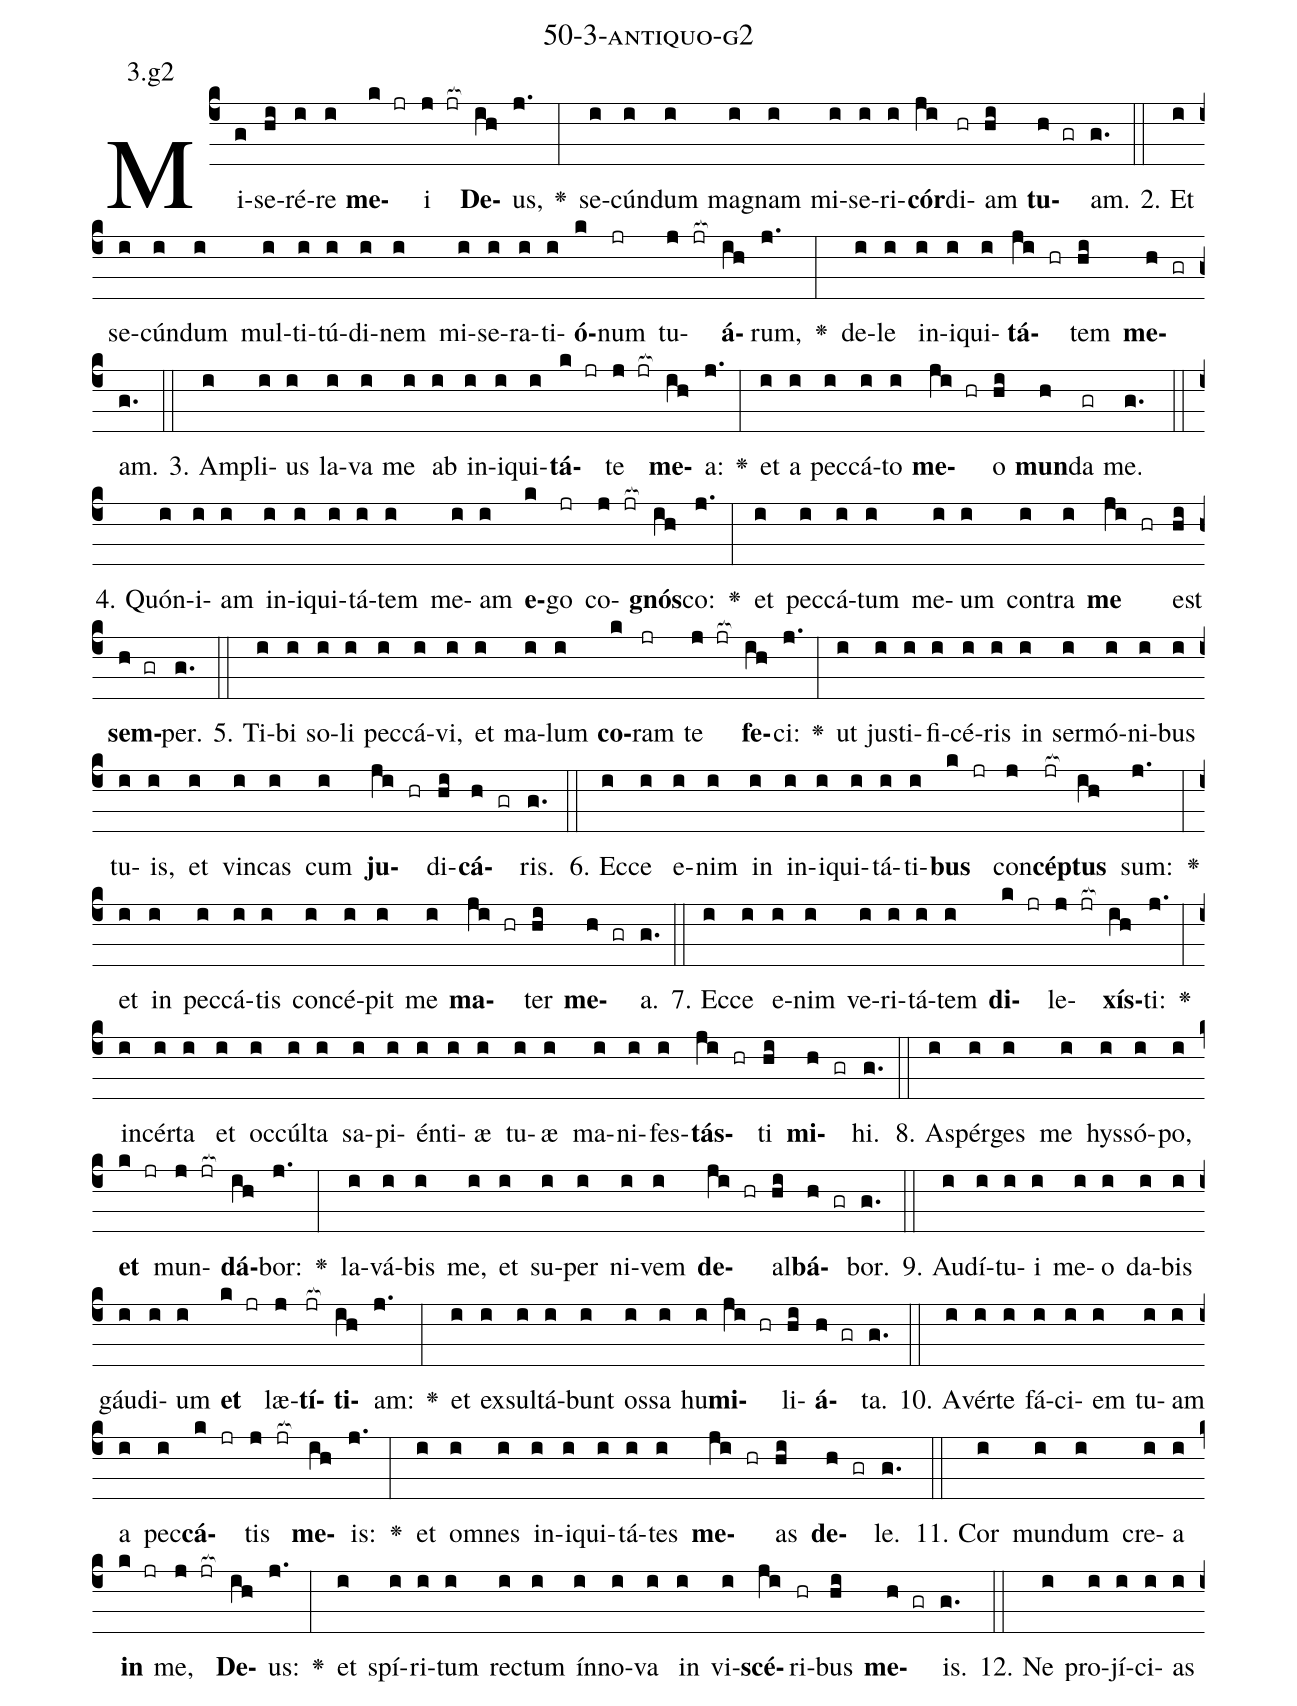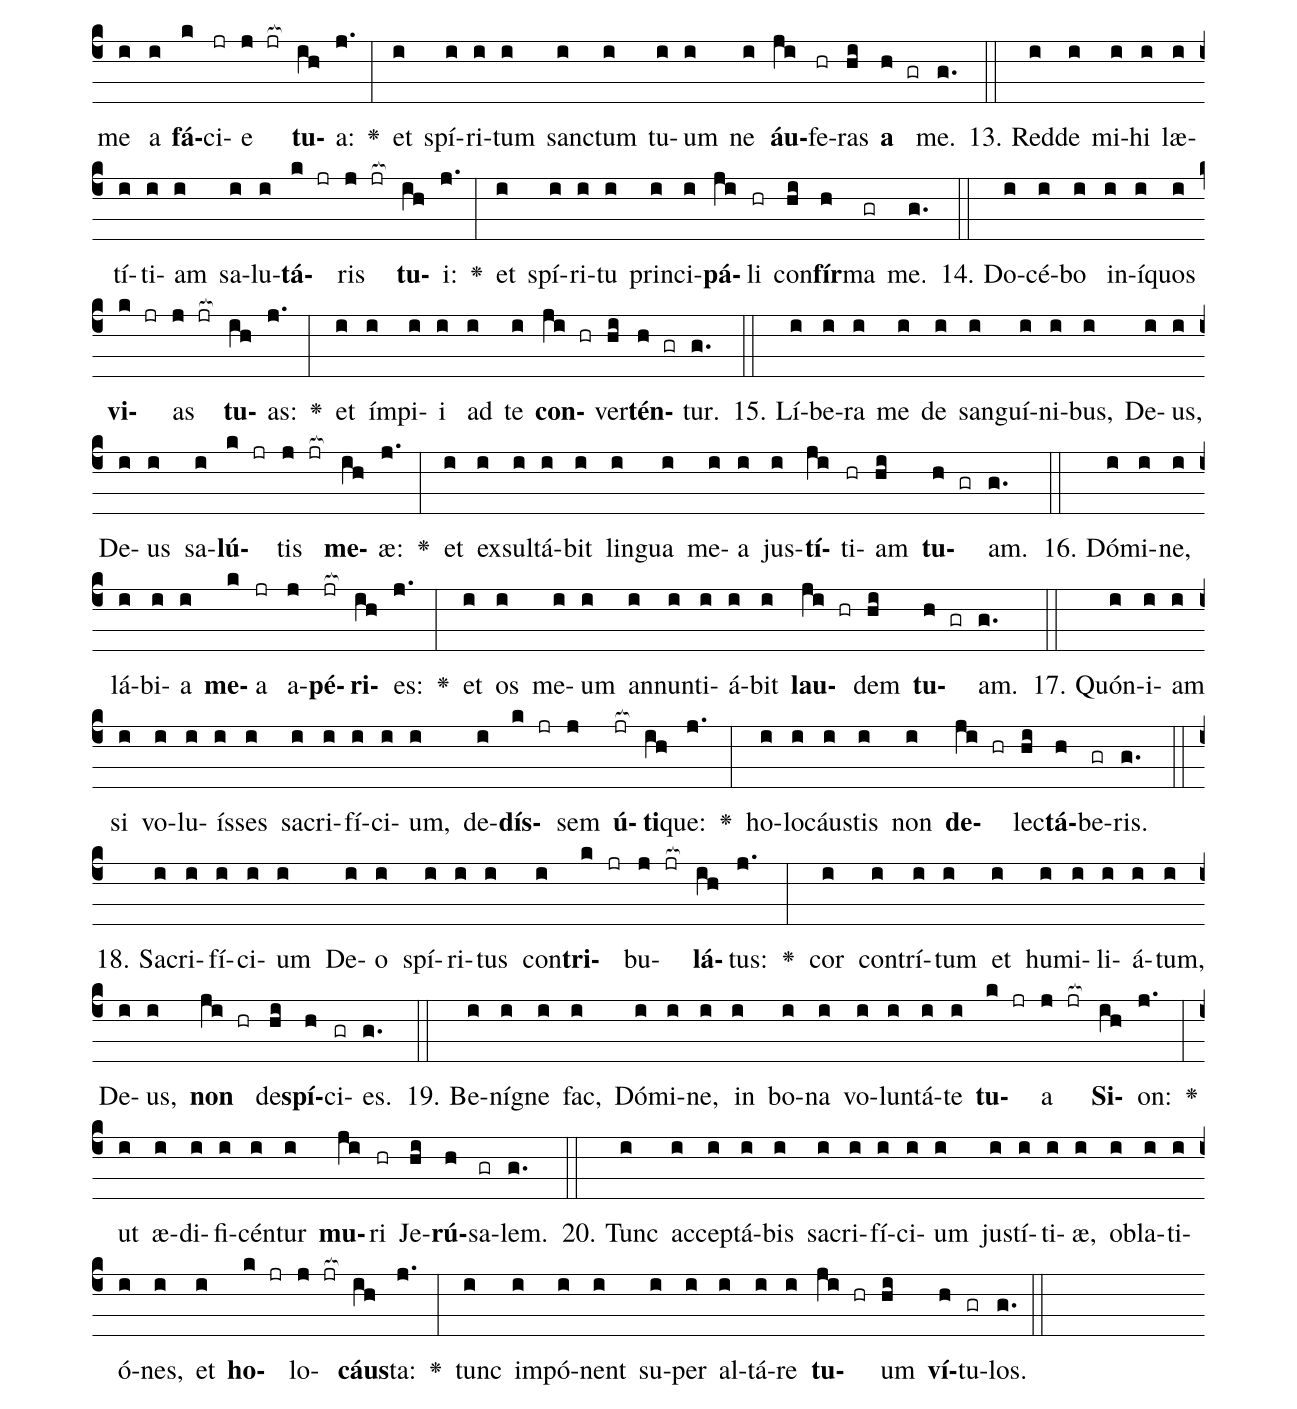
name: 50-3-antiquo-g2;
annotation: 3.g2;
%%
(c4)Mi(g)se(hi)ré(i)re(i) <b>me</b>(k jr)i(j jr[ocb:1{]) <b>De</b>(ih[ocb:0}])us,(j.) <v>\greheightstar</v>(:) se(i)cún(i)dum(i) ma(i)gnam(i) mi(i)se(i)ri(i)<b>cór</b>(ji)di(hr)am(hi) <b>tu</b>(h gr)am.(g.) (::)
2. Et(i) se(i)cún(i)dum(i) mul(i)ti(i)tú(i)di(i)nem(i) mi(i)se(i)ra(i)ti(i)<b>ó</b>(k)num(jr) tu(j jr[ocb:1{])<b>á</b>(ih[ocb:0}])rum,(j.) <v>\greheightstar</v>(:) de(i)le(i) in(i)i(i)qui(i)<b>tá</b>(ji hr)tem(hi) <b>me</b>(h gr)am.(g.) (::)
3. Am(i)pli(i)us(i) la(i)va(i) me(i) ab(i) in(i)i(i)qui(i)<b>tá</b>(k jr)te(j jr[ocb:1{]) <b>me</b>(ih[ocb:0}])a:(j.) <v>\greheightstar</v>(:) et(i) a(i) pec(i)cá(i)to(i) <b>me</b>(ji hr)o(hi) <b>mun</b>(h)da(gr) me.(g.) (::)
4. Quón(i)i(i)am(i) in(i)i(i)qui(i)tá(i)tem(i) me(i)am(i) <b>e</b>(k)go(jr) co(j jr[ocb:1{])<b>gnós</b>(ih[ocb:0}])co:(j.) <v>\greheightstar</v>(:) et(i) pec(i)cá(i)tum(i) me(i)um(i) con(i)tra(i) <b>me</b>(ji hr) est(hi) <b>sem</b>(h gr)per.(g.) (::)
5. Ti(i)bi(i) so(i)li(i) pec(i)cá(i)vi,(i) et(i) ma(i)lum(i) <b>co</b>(k)ram(jr) te(j jr[ocb:1{]) <b>fe</b>(ih[ocb:0}])ci:(j.) <v>\greheightstar</v>(:) ut(i) jus(i)ti(i)fi(i)cé(i)ris(i) in(i) ser(i)mó(i)ni(i)bus(i) tu(i)is,(i) et(i) vin(i)cas(i) cum(i) <b>ju</b>(ji hr)di(hi)<b>cá</b>(h gr)ris.(g.) (::)
6. Ec(i)ce(i) e(i)nim(i) in(i) in(i)i(i)qui(i)tá(i)ti(i)<b>bus</b>(k jr) con(j)<b>cép</b>(jr[ocb:1{])<b>tus</b>(ih[ocb:0}]) sum:(j.) <v>\greheightstar</v>(:) et(i) in(i) pec(i)cá(i)tis(i) con(i)cé(i)pit(i) me(i) <b>ma</b>(ji hr)ter(hi) <b>me</b>(h gr)a.(g.) (::)
7. Ec(i)ce(i) e(i)nim(i) ve(i)ri(i)tá(i)tem(i) <b>di</b>(k jr)le(j jr[ocb:1{])<b>xís</b>(ih[ocb:0}])ti:(j.) <v>\greheightstar</v>(:) in(i)cér(i)ta(i) et(i) oc(i)cúl(i)ta(i) sa(i)pi(i)én(i)ti(i)æ(i) tu(i)æ(i) ma(i)ni(i)fes(i)<b>tás</b>(ji hr)ti(hi) <b>mi</b>(h gr)hi.(g.) (::)
8. A(i)spér(i)ges(i) me(i) hys(i)só(i)po,(i) <b>et</b>(k jr) mun(j jr[ocb:1{])<b>dá</b>(ih[ocb:0}])bor:(j.) <v>\greheightstar</v>(:) la(i)vá(i)bis(i) me,(i) et(i) su(i)per(i) ni(i)vem(i) <b>de</b>(ji hr)al(hi)<b>bá</b>(h gr)bor.(g.) (::)
9. Au(i)dí(i)tu(i)i(i) me(i)o(i) da(i)bis(i) gáu(i)di(i)um(i) <b>et</b>(k jr) læ(j)<b>tí</b>(jr[ocb:1{])<b>ti</b>(ih[ocb:0}])am:(j.) <v>\greheightstar</v>(:) et(i) ex(i)sul(i)tá(i)bunt(i) os(i)sa(i) hu(i)<b>mi</b>(ji hr)li(hi)<b>á</b>(h gr)ta.(g.) (::)
10. A(i)vér(i)te(i) fá(i)ci(i)em(i) tu(i)am(i) a(i) pec(i)<b>cá</b>(k jr)tis(j jr[ocb:1{]) <b>me</b>(ih[ocb:0}])is:(j.) <v>\greheightstar</v>(:) et(i) om(i)nes(i) in(i)i(i)qui(i)tá(i)tes(i) <b>me</b>(ji hr)as(hi) <b>de</b>(h gr)le.(g.) (::)
11. Cor(i) mun(i)dum(i) cre(i)a(i) <b>in</b>(k jr) me,(j jr[ocb:1{]) <b>De</b>(ih[ocb:0}])us:(j.) <v>\greheightstar</v>(:) et(i) spí(i)ri(i)tum(i) rec(i)tum(i) ín(i)no(i)va(i) in(i) vi(i)<b>scé</b>(ji)ri(hr)bus(hi) <b>me</b>(h gr)is.(g.) (::)
12. Ne(i) pro(i)jí(i)ci(i)as(i) me(i) a(i) <b>fá</b>(k)ci(jr)e(j jr[ocb:1{]) <b>tu</b>(ih[ocb:0}])a:(j.) <v>\greheightstar</v>(:) et(i) spí(i)ri(i)tum(i) sanc(i)tum(i) tu(i)um(i) ne(i) <b>áu</b>(ji)fe(hr)ras(hi) <b>a</b>(h gr) me.(g.) (::)
13. Red(i)de(i) mi(i)hi(i) læ(i)tí(i)ti(i)am(i) sa(i)lu(i)<b>tá</b>(k jr)ris(j jr[ocb:1{]) <b>tu</b>(ih[ocb:0}])i:(j.) <v>\greheightstar</v>(:) et(i) spí(i)ri(i)tu(i) prin(i)ci(i)<b>pá</b>(ji)li(hr) con(hi)<b>fír</b>(h)ma(gr) me.(g.) (::)
14. Do(i)cé(i)bo(i) in(i)í(i)quos(i) <b>vi</b>(k jr)as(j jr[ocb:1{]) <b>tu</b>(ih[ocb:0}])as:(j.) <v>\greheightstar</v>(:) et(i) ím(i)pi(i)i(i) ad(i) te(i) <b>con</b>(ji hr)ver(hi)<b>tén</b>(h gr)tur.(g.) (::)
15. Lí(i)be(i)ra(i) me(i) de(i) san(i)guí(i)ni(i)bus,(i) De(i)us,(i) De(i)us(i) sa(i)<b>lú</b>(k jr)tis(j jr[ocb:1{]) <b>me</b>(ih[ocb:0}])æ:(j.) <v>\greheightstar</v>(:) et(i) ex(i)sul(i)tá(i)bit(i) lin(i)gua(i) me(i)a(i) jus(i)<b>tí</b>(ji)ti(hr)am(hi) <b>tu</b>(h gr)am.(g.) (::)
16. Dó(i)mi(i)ne,(i) lá(i)bi(i)a(i) <b>me</b>(k)a(jr) a(j)<b>pé</b>(jr[ocb:1{])<b>ri</b>(ih[ocb:0}])es:(j.) <v>\greheightstar</v>(:) et(i) os(i) me(i)um(i) an(i)nun(i)ti(i)á(i)bit(i) <b>lau</b>(ji hr)dem(hi) <b>tu</b>(h gr)am.(g.) (::)
17. Quón(i)i(i)am(i) si(i) vo(i)lu(i)ís(i)ses(i) sa(i)cri(i)fí(i)ci(i)um,(i) de(i)<b>dís</b>(k jr)sem(j) <b>ú</b>(jr[ocb:1{])<b>ti</b>(ih[ocb:0}])que:(j.) <v>\greheightstar</v>(:) ho(i)lo(i)cáus(i)tis(i) non(i) <b>de</b>(ji hr)lec(hi)<b>tá</b>(h)be(gr)ris.(g.) (::)
18. Sa(i)cri(i)fí(i)ci(i)um(i) De(i)o(i) spí(i)ri(i)tus(i) con(i)<b>tri</b>(k jr)bu(j jr[ocb:1{])<b>lá</b>(ih[ocb:0}])tus:(j.) <v>\greheightstar</v>(:) cor(i) con(i)trí(i)tum(i) et(i) hu(i)mi(i)li(i)á(i)tum,(i) De(i)us,(i) <b>non</b>(ji hr) de(hi)<b>spí</b>(h)ci(gr)es.(g.) (::)
19. Be(i)ní(i)gne(i) fac,(i) Dó(i)mi(i)ne,(i) in(i) bo(i)na(i) vo(i)lun(i)tá(i)te(i) <b>tu</b>(k jr)a(j jr[ocb:1{]) <b>Si</b>(ih[ocb:0}])on:(j.) <v>\greheightstar</v>(:) ut(i) æ(i)di(i)fi(i)cén(i)tur(i) <b>mu</b>(ji)ri(hr) Je(hi)<b>rú</b>(h)sa(gr)lem.(g.) (::)
20. Tunc(i) ac(i)cep(i)tá(i)bis(i) sa(i)cri(i)fí(i)ci(i)um(i) jus(i)tí(i)ti(i)æ,(i) ob(i)la(i)ti(i)ó(i)nes,(i) et(i) <b>ho</b>(k jr)lo(j jr[ocb:1{])<b>cáus</b>(ih[ocb:0}])ta:(j.) <v>\greheightstar</v>(:) tunc(i) im(i)pó(i)nent(i) su(i)per(i) al(i)tá(i)re(i) <b>tu</b>(ji hr)um(hi) <b>ví</b>(h)tu(gr)los.(g.) (::)
